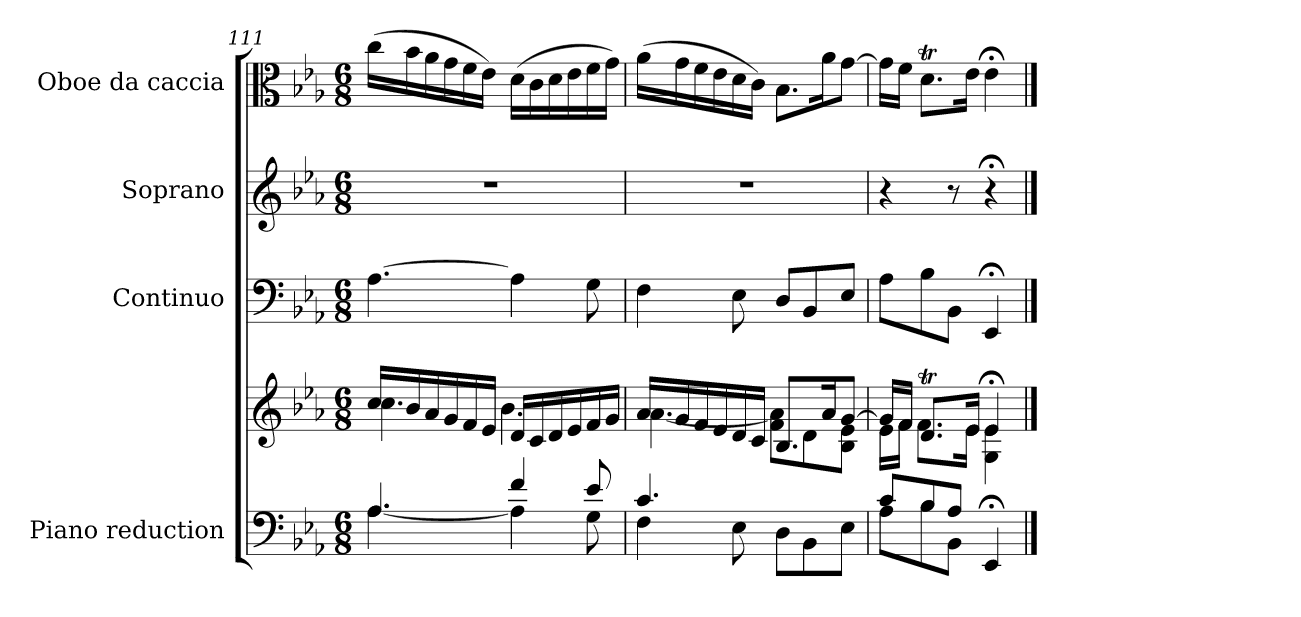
**kern	**kern	**kern	**kern	**kern
*part4	*part4	*part3	*part2	*part1
*staff5	*staff4	*staff3	*staff2	*staff1
*I"Piano reduction	*	*I"Continuo	*I"Soprano	*I"Oboe da caccia
*I'Pno	*	*	*	*I'Ob
*clefF4	*clefG2	*clefF4	*clefG2	*clefC3
*k[b-e-a-]	*k[b-e-a-]	*k[b-e-a-]	*k[b-e-a-]	*k[b-e-a-]
*M6/8	*M6/8	*M6/8	*M6/8	*M6/8
=111	=111	=111	=111	=111
*^	*^	*	*	*
4.A-/	[4.A-\	16cc/LL	4.cc\	[4.A-\	2.r	(>16cc\LL
.	.	16b-/	.	.	.	16b-\
.	.	16a-/	.	.	.	16a-\
.	.	16g/	.	.	.	16g\
.	.	16f/	.	.	.	16f\
.	.	16e-/JJ	.	.	.	16e-\JJ)
4f/	4A-\]	16d/LL	4.b-\	4A-\]	.	(>16d\LL
.	.	16c/	.	.	.	16c\
.	.	16d/	.	.	.	16d\
.	.	16e-/	.	.	.	16e-\
8e-/	8G\	16f/	.	8G\	.	16f\
.	.	16g/JJ	.	.	.	16g\JJ)
=112	=112	=112	=112	=112	=112	=112
4.c/	4F\	16a-/LL	[4.a-\	4F\	2.r	(>16a-\LL
.	.	16g/	.	.	.	16g\
.	.	16f/	.	.	.	16f\
.	.	16e-/	.	.	.	16e-\
.	8E-\	16d/	.	8E-\	.	16d\
.	.	16c/JJ	.	.	.	16c\JJ)
4.ryy	8D\L	8.B-/L	8f\ 8a-\]L	8D/L	.	8.B-\L
.	8BB-\	.	8d\	8BB-/	.	.
.	.	16a-/K	.	.	.	16a-\K
.	8E-\J	[8g/J	8B-\ 8e-\J	8E-/J	.	[8g\J
=113	=113	=113	=113	=113	=113	=113
8c/L	8A-\L	16g/LL]	16e-\LL	8A-\L	4r	16g\LL]
.	.	16f/JJ	16f\JJ	.	.	16f\JJ
8B-/	8B-\	8.dt/L	8.f\L	8B-\	.	8.dt\L
8A-/J	8BB-\J	.	.	8BB-\J	8r	.
.	.	16e-/Jk	16e-\Jk	.	.	16e-\Jk
4EE-;/	4ryy	4e-;</	4G\ 4e-\	4EE-;</	4r;<	4e-;<\
*v	*v	*	*	*	*	*
*	*v	*v	*	*	*
==	==	==	==	==
*-	*-	*-	*-	*-
